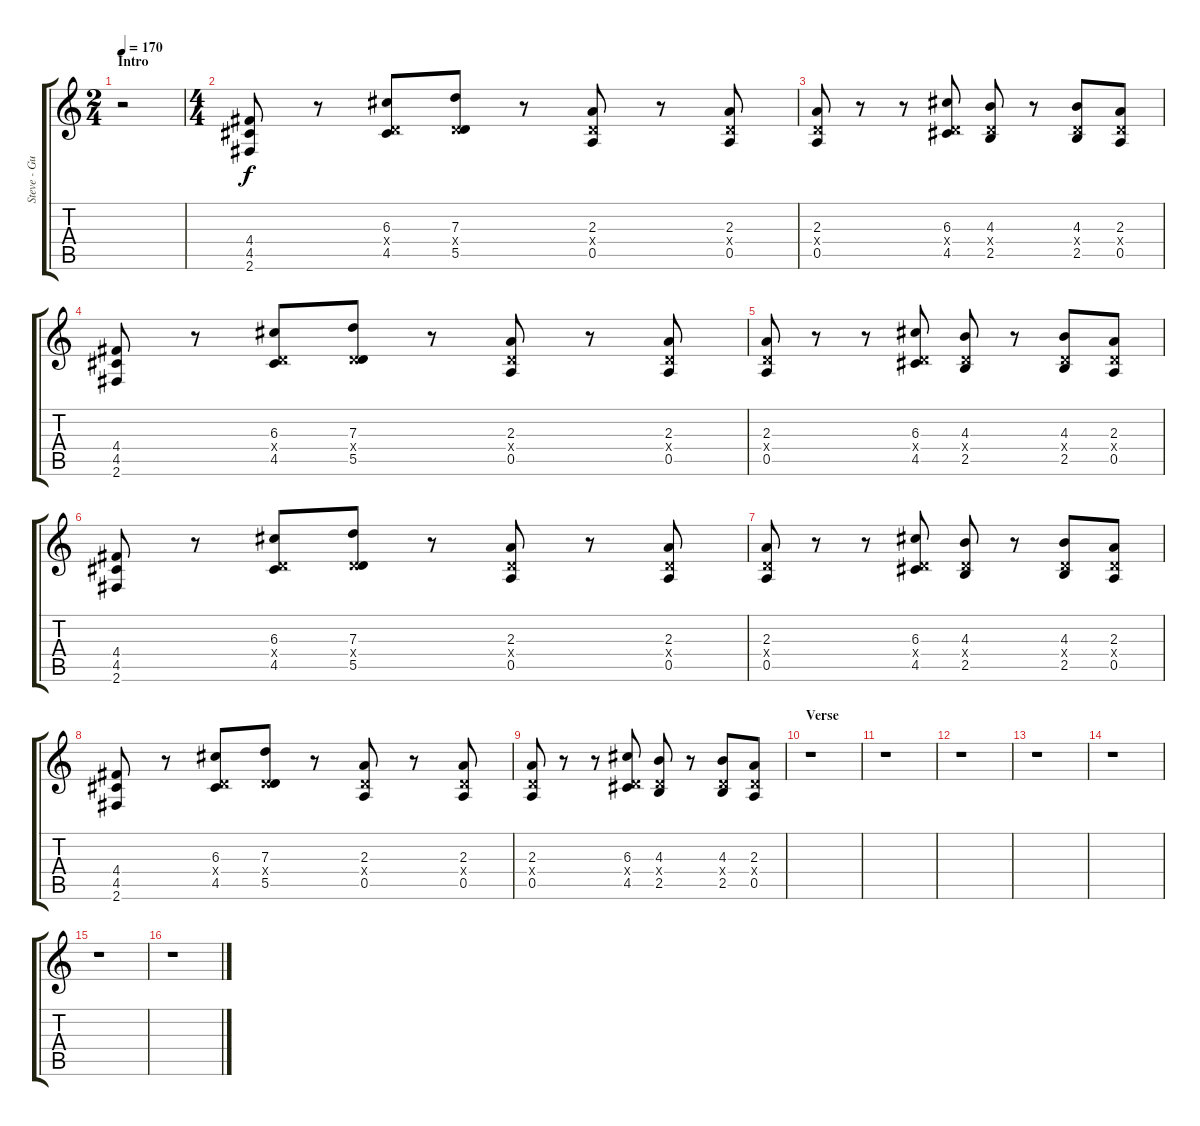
\track ("Steve - Guitar" "Steve - Gu") {instrument distortionguitar}
\staff {score tabs}
\tuning (E4 B3 G3 D3 A2 E2) {hide}
\ts (2 4)
\section ("" "Intro")
\tempo 170
\clef g2
\ks c
r.2{dy f instrument distortionguitar} |
\ts (4 4)
(4.4 4.5 2.6).8 r.8 (6.3 0.4{x} 4.5).8 (7.3 0.4{x} 5.5).8 r.8 (2.3 0.4{x} 0.5).8 r.8 (2.3 0.4{x} 0.5).8 |
(2.3 0.4{x} 0.5).8 r.8 r.8 (6.3 0.4{x} 4.5).8 (4.3 0.4{x} 2.5).8 r.8 (4.3 0.4{x} 2.5).8 (2.3 0.4{x} 0.5).8 |
(4.4 4.5 2.6).8 r.8 (6.3 0.4{x} 4.5).8 (7.3 0.4{x} 5.5).8 r.8 (2.3 0.4{x} 0.5).8 r.8 (2.3 0.4{x} 0.5).8 |
(2.3 0.4{x} 0.5).8 r.8 r.8 (6.3 0.4{x} 4.5).8 (4.3 0.4{x} 2.5).8 r.8 (4.3 0.4{x} 2.5).8 (2.3 0.4{x} 0.5).8 |
(4.4 4.5 2.6).8 r.8 (6.3 0.4{x} 4.5).8 (7.3 0.4{x} 5.5).8 r.8 (2.3 0.4{x} 0.5).8 r.8 (2.3 0.4{x} 0.5).8 |
(2.3 0.4{x} 0.5).8 r.8 r.8 (6.3 0.4{x} 4.5).8 (4.3 0.4{x} 2.5).8 r.8 (4.3 0.4{x} 2.5).8 (2.3 0.4{x} 0.5).8 |
(4.4 4.5 2.6).8 r.8 (6.3 0.4{x} 4.5).8 (7.3 0.4{x} 5.5).8 r.8 (2.3 0.4{x} 0.5).8 r.8 (2.3 0.4{x} 0.5).8 |
(2.3 0.4{x} 0.5).8 r.8 r.8 (6.3 0.4{x} 4.5).8 (4.3 0.4{x} 2.5).8 r.8 (4.3 0.4{x} 2.5).8 (2.3 0.4{x} 0.5).8 |
\section ("" "Verse")
r.1 |
r.1 |
r.1 |
r.1 |
r.1 |
r.1 |
r.1
